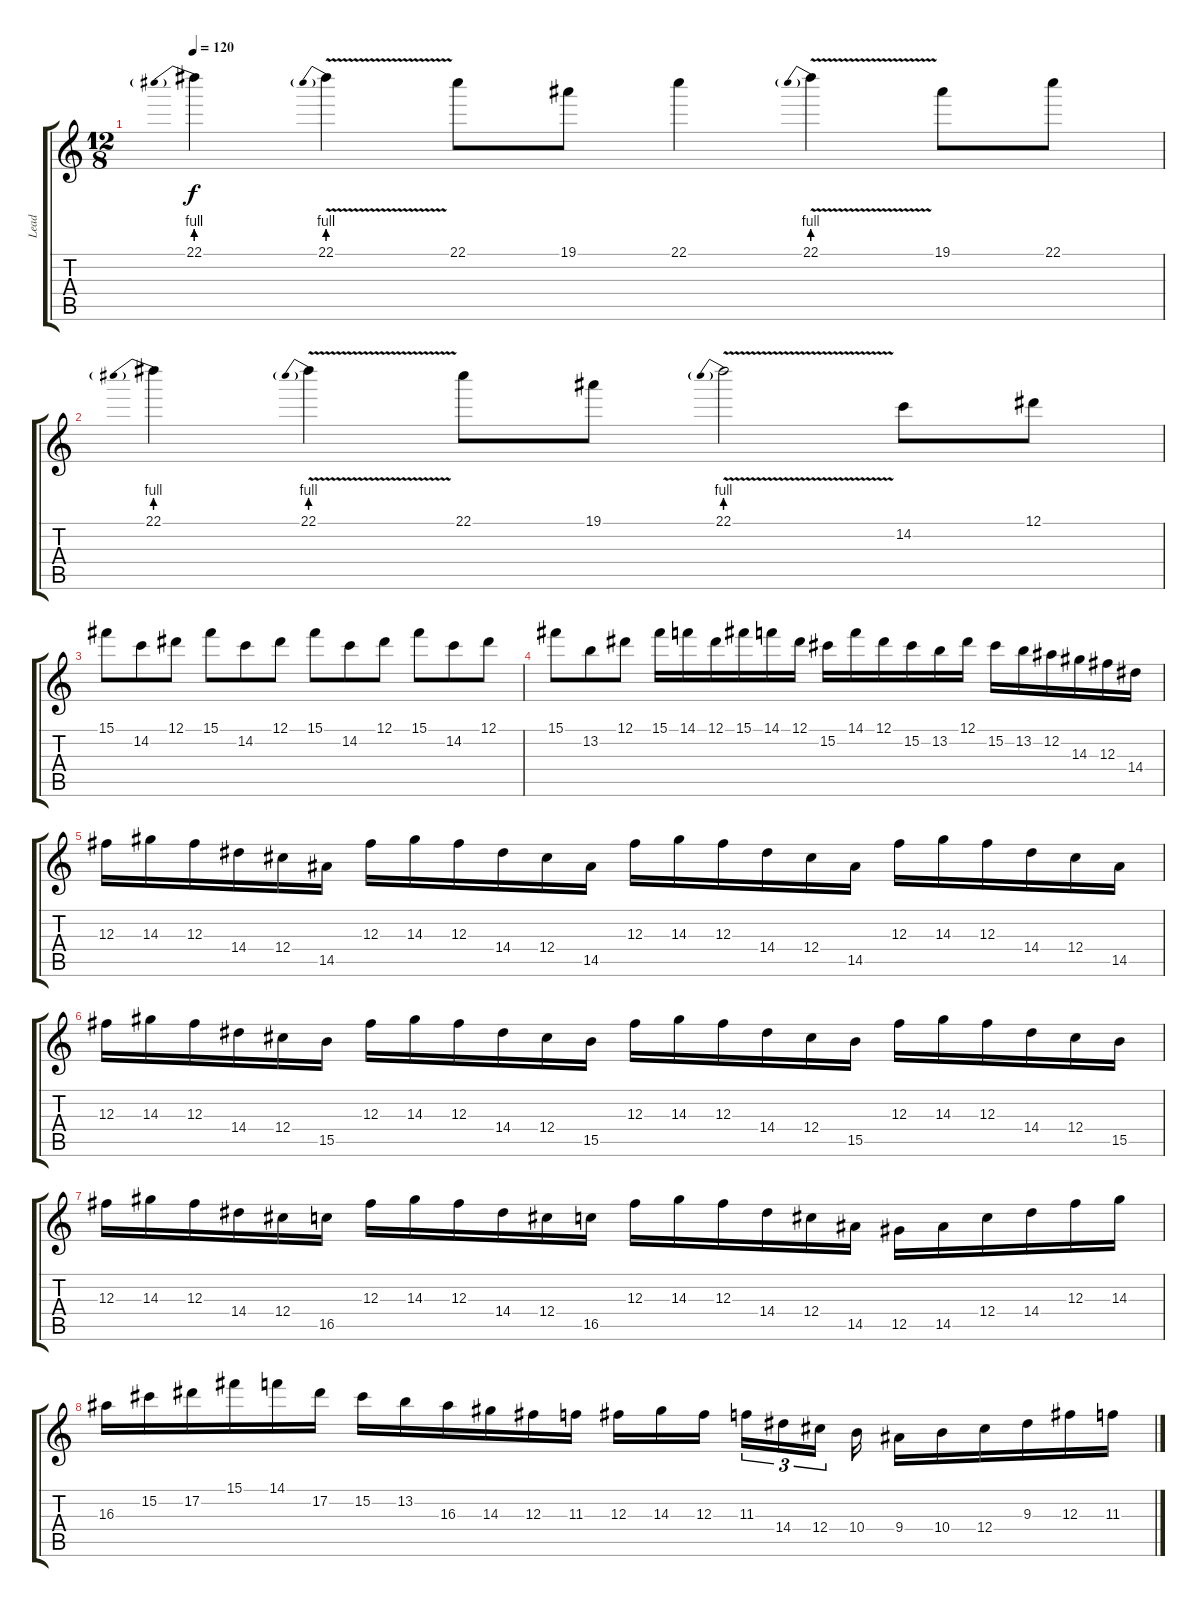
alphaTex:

\track ("Lead" "Lead") {instrument distortionguitar}
\staff {score tabs}
\tuning (Eb4 Bb3 Gb3 Db3 Ab2 Eb2) {hide}
\ts (12 8)
\tempo 120
\clef g2
\ks c
22.1{be (prebend 0 4 60 4)}.4{dy f} 22.1{be (prebend 0 4 60 4) v}.4 22.1.8 19.1.8 22.1.4 22.1{be (prebend 0 4 60 4) v}.4 19.1.8 22.1.8 |
22.1{be (prebend 0 4 60 4)}.4 22.1{be (prebend 0 4 60 4) v}.4 22.1.8 19.1.8 22.1{be (prebend 0 4 60 4) v}.2 14.2.8 12.1.8 |
15.1.8 14.2.8 12.1.8 15.1.8 14.2.8 12.1.8 15.1.8 14.2.8 12.1.8 15.1.8 14.2.8 12.1.8 |
15.1.8 13.2.8 12.1.8 15.1.16 14.1.16 12.1.16 15.1.16 14.1.16 12.1.16 15.2.16 14.1.16 12.1.16 15.2.16 13.2.16 12.1.16 15.2.16 13.2.16 12.2.16 14.3.16 12.3.16 14.4.16 |
12.3.16 14.3.16 12.3.16 14.4.16 12.4.16 14.5.16 12.3.16 14.3.16 12.3.16 14.4.16 12.4.16 14.5.16 12.3.16 14.3.16 12.3.16 14.4.16 12.4.16 14.5.16 12.3.16 14.3.16 12.3.16 14.4.16 12.4.16 14.5.16 |
12.3.16 14.3.16 12.3.16 14.4.16 12.4.16 15.5.16 12.3.16 14.3.16 12.3.16 14.4.16 12.4.16 15.5.16 12.3.16 14.3.16 12.3.16 14.4.16 12.4.16 15.5.16 12.3.16 14.3.16 12.3.16 14.4.16 12.4.16 15.5.16 |
12.3.16 14.3.16 12.3.16 14.4.16 12.4.16 16.5.16 12.3.16 14.3.16 12.3.16 14.4.16 12.4.16 16.5.16 12.3.16 14.3.16 12.3.16 14.4.16 12.4.16 14.5.16 12.5.16 14.5.16 12.4.16 14.4.16 12.3.16 14.3.16 |
16.3.16 15.2.16 17.2.16 15.1.16 14.1.16 17.2.16 15.2.16 13.2.16 16.3.16 14.3.16 12.3.16 11.3.16 12.3.16 14.3.16 12.3.16 11.3.16{tu (3 2)} 14.4.16{tu (3 2)} 12.4.16{tu (3 2)} 10.4.16 9.4.16 10.4.16 12.4.16 9.3.16 12.3.16 11.3.16
